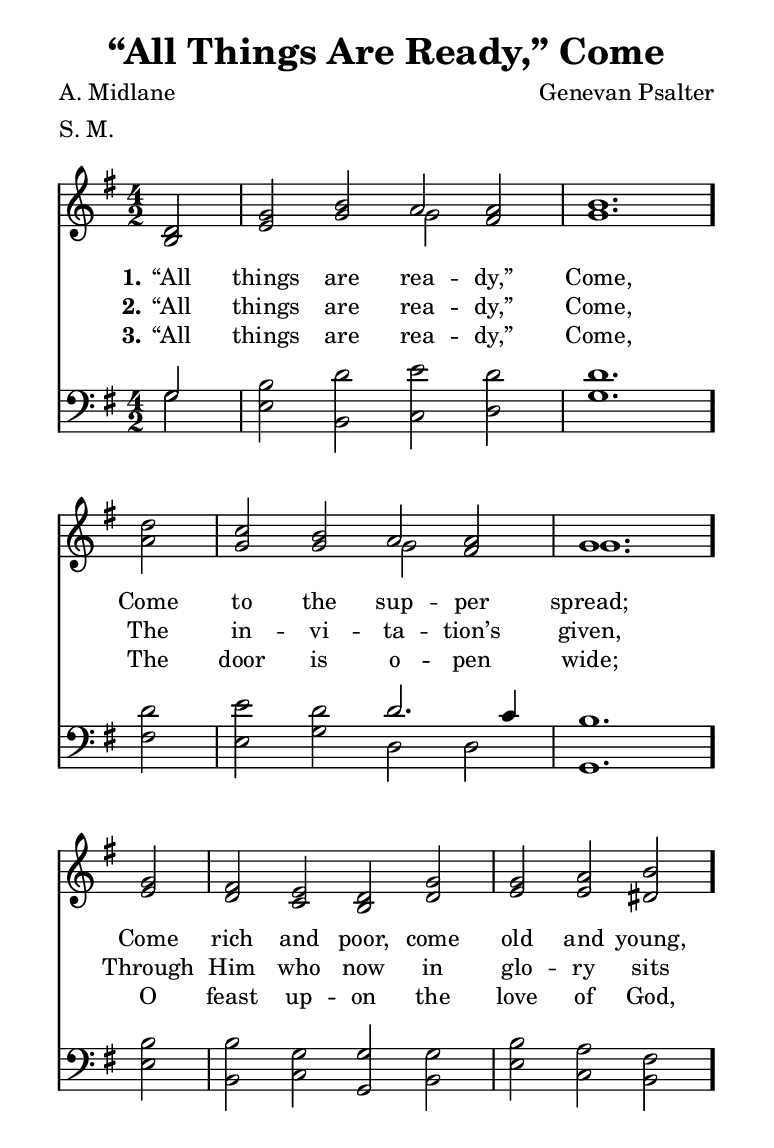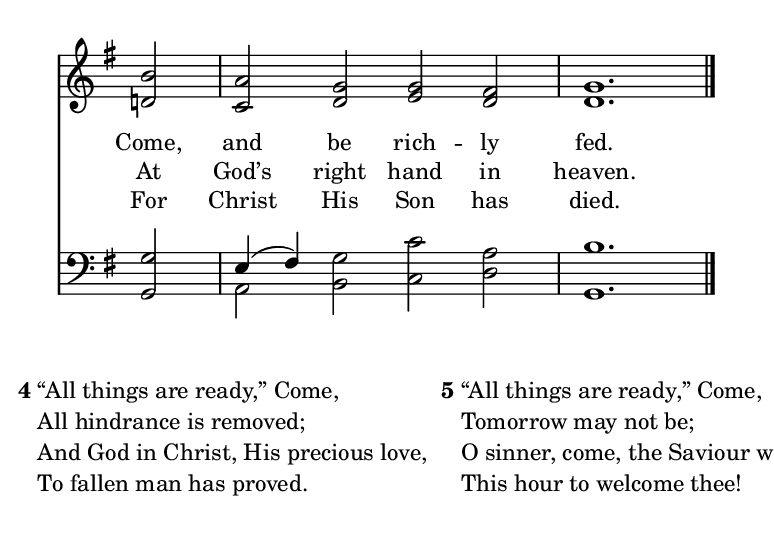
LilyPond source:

\include "common/global.ily"
\paper {
  \include "common/paper.ily"
  ragged-bottom = ##t
  %ragged-last-bottom = ##t
  systems-per-page = #(cond (is-eogsized 2) (#t #f))
  %page-count = ##f
}

\header{
  hymnnumber = "121"
  title = "“All Things Are Ready,” Come"
  tunename = "St. Michael"
  meter = "S. M."
  poet = "A. Midlane"
  composer = "Genevan Psalter"
  %copyright = ""
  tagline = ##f
}

% for fermata in MIDI
ta = { \tempo 2=80 }
tb = { \tempo 2=40 }

patternAA = { c2 | c2      c2 c2  c2 | c1. }
patternAB = { c2 | c2      c2 c2. c4 | c1. }
patternAC = { c2 | c4( c4) c2 c2  c2 | c1. }

patternBA = { c2 }

global = {
  \include "common/overrides.ily"
  \override Staff.TimeSignature.style = #'numbered
  \time 4/2
  \override Score.MetronomeMark.transparent = ##t % hide all fermata changes too
  \ta
  \key g \major
  \partial 2
  \autoBeamOff
}

notesSoprano = {
\global
\relative c' {

  \changePitch \patternAA { d | g b a a | b }
  \changePitch \patternAA { d | c b a a | g }
  \changePitch \patternBA { g | fis e d g | g a b }
  \changePitch \patternAA { b | a g g fis | g }

  \bar "|."

}
}

notesAlto = {
\global
\relative e' {

  \changePitch \patternAA { b | e g g fis | g }
  \changePitch \patternAA { a | g g g fis | g }
  \changePitch \patternBA { e | d c b d | e e dis }
  \changePitch \patternAA { d! | c d e d | d }

}
}

notesTenor = {
\global
\relative a {

  \changePitch \patternAA { g | b d e d | d }
  \changePitch \patternAB { d | e d d c | b }
  \changePitch \patternBA { b | b g g g | b a fis }
  \changePitch \patternAC { g | e( fis) g c a | b }

}
}

notesBass = {
\global
\relative f {

  \changePitch \patternAA { g | e b c d | g }
  \changePitch \patternAA { fis | e g d d | g, }
  \changePitch \patternBA { e' | b c g b | e c b }
  \changePitch \patternAA { g | a b c d | g, }

}
}

wordsA = \lyricmode {
\set stanza = "1."

“All things are rea -- dy,” Come, \bar "."
Come to the sup -- per spread; \bar "." \break
Come rich and poor, come old and young, \bar "."
Come, and be rich -- ly fed. \bar "." \break

}

wordsB = \lyricmode {
\set stanza = "2."

“All things are rea -- dy,” Come,

The in -- vi -- ta -- tion’s given,
Through Him who now in glo -- ry sits
At God’s right hand in heaven.

}

wordsC = \lyricmode {
\set stanza = "3."

“All things are rea -- dy,” Come,
The door is o -- pen wide;
O feast up -- on the love of God,
For Christ His Son has died.

}

wordsD = \markuplist {

\line { “All things are ready,” Come, }
\line { All hindrance is removed; }
\line { And God in Christ, His precious love, }
\line { To fallen man has proved. }

}

wordsE = \markuplist {

\line { “All things are ready,” Come, }
\line { Tomorrow may not be; }
\line { O sinner, come, the Saviour waits }
\line { This hour to welcome thee! }

}

\score {
  \context ChoirStaff <<
    \context Staff = upper <<
      \set Staff.autoBeaming = ##f
      \set ChoirStaff.systemStartDelimiter = #'SystemStartBar
      \set ChoirStaff.printPartCombineTexts = ##f
      \partcombine #'(2 . 9) \notesSoprano \notesAlto
      \context NullVoice = sopranos { \voiceOne << \notesSoprano >> }
      \context NullVoice = altos { \voiceTwo << \notesAlto >> }
      \context Lyrics = one   \lyricsto sopranos \wordsA
      \context Lyrics = two   \lyricsto sopranos \wordsB
      \context Lyrics = three \lyricsto sopranos \wordsC
    >>
    \context Staff = men <<
      \clef bass
      \set ChoirStaff.printPartCombineTexts = ##f
      \partcombine #'(2 . 9) \notesTenor \notesBass
      \context NullVoice = tenors { \voiceOne << \notesTenor >> }
      \context NullVoice = basses { \voiceTwo << \notesBass >> }
    >>
  >>
  \layout {
    \include "common/layout.ily"
  }
  \midi{
    \include "common/midi.ily"
  }
}

\noPageBreak

\markup { \fill-line {
  \hspace #0.1
  \line{ \bold 4 \column { \wordsD } }
  \hspace #0.1
  \line{ \bold 5 \column { \wordsE } }
  \hspace #0.1
} }

\version "2.19.49"  % necessary for upgrading to future LilyPond versions.

% vi:set et ts=2 sw=2 ai nocindent syntax=lilypond:
